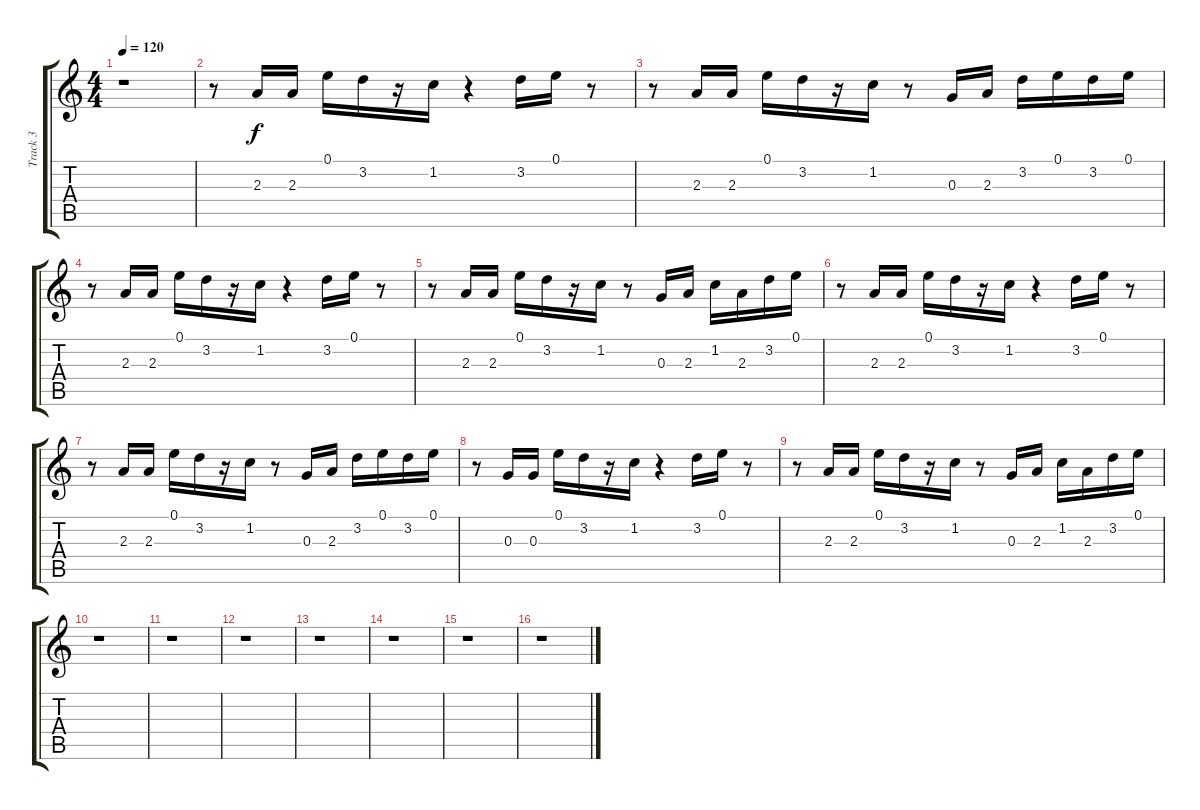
\track ("Track 3" "Track 3") {instrument electricguitarmuted}
\staff {score tabs}
\tuning (E4 B3 G3 D3 A2 E2) {hide}
\ts (4 4)
\tempo 120
\clef g2
\ks c
r.1{dy f} |
r.8 2.3.16 2.3.16 0.1.16 3.2.16 r.16 1.2.16 r.4 3.2.16 0.1.16 r.8 |
r.8 2.3.16 2.3.16 0.1.16 3.2.16 r.16 1.2.16 r.8 0.3.16 2.3.16 3.2.16 0.1.16 3.2.16 0.1.16 |
r.8 2.3.16 2.3.16 0.1.16 3.2.16 r.16 1.2.16 r.4 3.2.16 0.1.16 r.8 |
r.8 2.3.16 2.3.16 0.1.16 3.2.16 r.16 1.2.16 r.8 0.3.16 2.3.16 1.2.16 2.3.16 3.2.16 0.1.16 |
r.8 2.3.16 2.3.16 0.1.16 3.2.16 r.16 1.2.16 r.4 3.2.16 0.1.16 r.8 |
r.8 2.3.16 2.3.16 0.1.16 3.2.16 r.16 1.2.16 r.8 0.3.16 2.3.16 3.2.16 0.1.16 3.2.16 0.1.16 |
r.8 0.3.16 0.3.16 0.1.16 3.2.16 r.16 1.2.16 r.4 3.2.16 0.1.16 r.8 |
r.8 2.3.16 2.3.16 0.1.16 3.2.16 r.16 1.2.16 r.8 0.3.16 2.3.16 1.2.16 2.3.16 3.2.16 0.1.16 |
r.1 |
r.1 |
r.1 |
r.1 |
r.1 |
r.1 |
r.1
